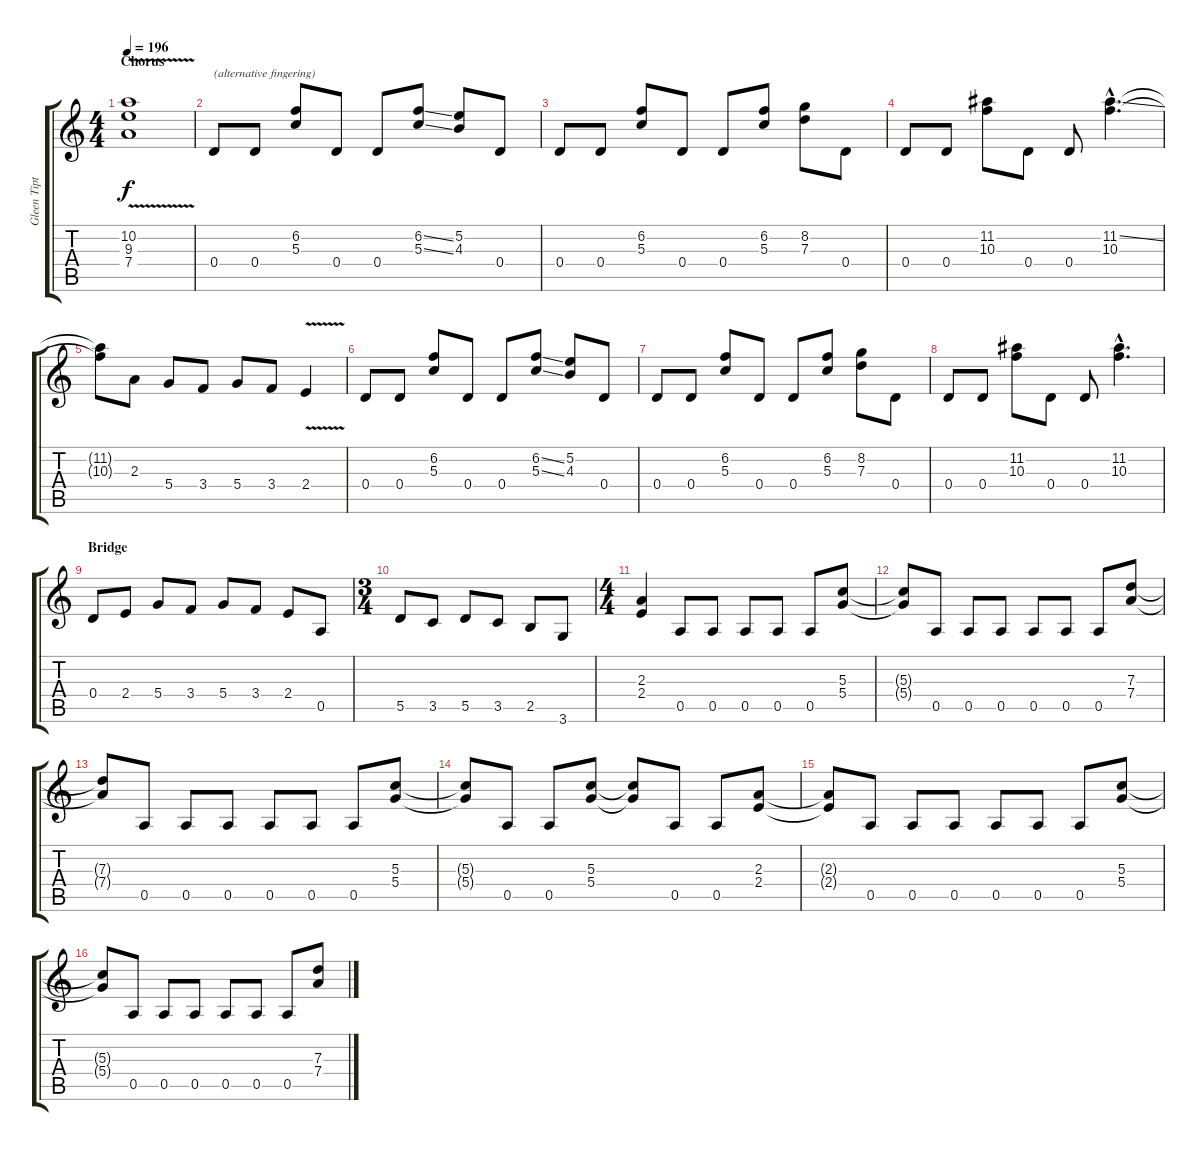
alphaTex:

\track ("Gleen Tipton" "Gleen Tipt") {instrument overdrivenguitar}
\staff {score tabs}
\tuning (E4 B3 G3 D3 A2 E2) {hide}
\ts (4 4)
\section ("" "Chorus")
\tempo 196
\clef g2
\ks c
(10.2{v} 9.3{v} 7.4{v}).1{dy f} |
0.4.8{txt "(alternative fingering)"} 0.4.8 (6.2 5.3).8 0.4.8 0.4.8 (6.2{ss} 5.3{ss}).8 (5.2 4.3).8 0.4.8 |
0.4.8 0.4.8 (6.2 5.3).8 0.4.8 0.4.8 (6.2 5.3).8 (8.2 7.3).8 0.4.8 |
0.4.8 0.4.8 (11.2 10.3).8 0.4.8 0.4.8 (11.2{ss hac} 10.3{hac}).4{d} |
(11.2{t} 10.3{t}).8 2.3.8 5.4.8 3.4.8 5.4.8 3.4.8 2.4{v}.4 |
0.4.8 0.4.8 (6.2 5.3).8 0.4.8 0.4.8 (6.2{ss} 5.3{ss}).8 (5.2 4.3).8 0.4.8 |
0.4.8 0.4.8 (6.2 5.3).8 0.4.8 0.4.8 (6.2 5.3).8 (8.2 7.3).8 0.4.8 |
0.4.8 0.4.8 (11.2 10.3).8 0.4.8 0.4.8 (11.2{hac} 10.3{hac}).4{d} |
\section ("" "Bridge")
0.4.8 2.4.8 5.4.8 3.4.8 5.4.8 3.4.8 2.4.8 0.5.8 |
\ts (3 4)
5.5.8 3.5.8 5.5.8 3.5.8 2.5.8 3.6.8 |
\ts (4 4)
(2.3 2.4).4 0.5.8 0.5.8 0.5.8 0.5.8 0.5.8 (5.3 5.4).8 |
(5.3{t} 5.4{t}).8 0.5.8 0.5.8 0.5.8 0.5.8 0.5.8 0.5.8 (7.3 7.4).8 |
(7.3{t} 7.4{t}).8 0.5.8 0.5.8 0.5.8 0.5.8 0.5.8 0.5.8 (5.3 5.4).8 |
(5.3{t} 5.4{t}).8 0.5.8 0.5.8 (5.3 5.4).8 (5.3{t} 5.4{t}).8 0.5.8 0.5.8 (2.3 2.4).8 |
(2.3{t} 2.4{t}).8 0.5.8 0.5.8 0.5.8 0.5.8 0.5.8 0.5.8 (5.3 5.4).8 |
(5.3{t} 5.4{t}).8 0.5.8 0.5.8 0.5.8 0.5.8 0.5.8 0.5.8 (7.3 7.4).8
